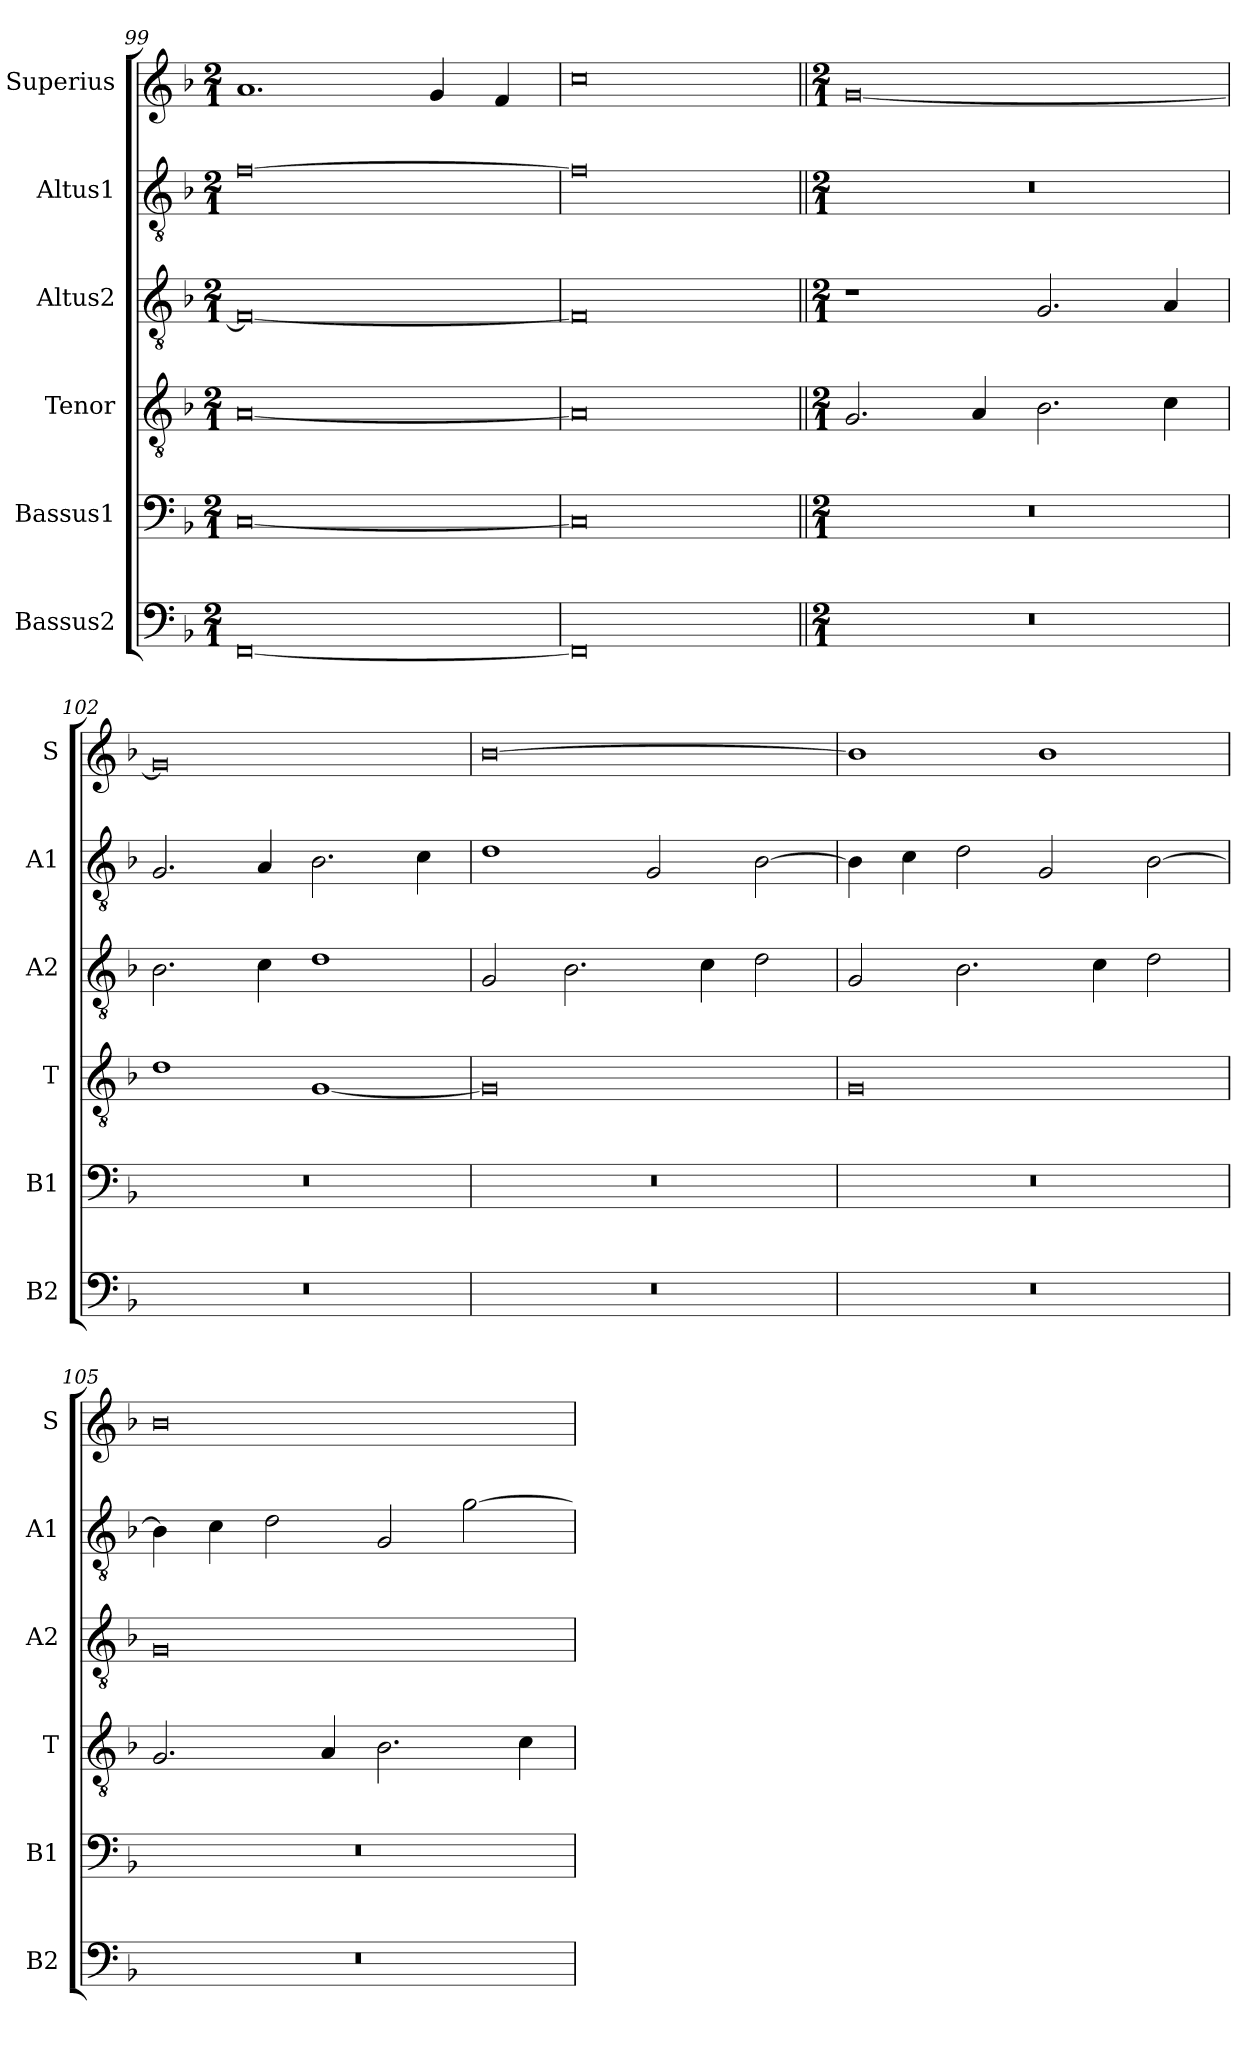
**kern	**kern	**kern	**kern	**kern	**kern
*part6	*part5	*part4	*part3	*part2	*part1
*staff6	*staff5	*staff4	*staff3	*staff2	*staff1
*I"Bassus2	*I"Bassus1	*I"Tenor	*I"Altus2	*I"Altus1	*I"Superius
*I'B2	*I'B1	*I'T	*I'A2	*I'A1	*I'S
*clefF4	*clefF4	*clefGv2	*clefGv2	*clefGv2	*clefG2
*k[b-]	*k[b-]	*k[b-]	*k[b-]	*k[b-]	*k[b-]
*M2/1	*M2/1	*M2/1	*M2/1	*M2/1	*M2/1
=99	=99	=99	=99	=99	=99
[0FF	[0C	[0A	0F_	[0f	1.a
.	.	.	.	.	4g/
.	.	.	.	.	4f/
=100	=100	=100	=100	=100	=100
0FF]	0C]	0A]	0F]	0f]	0cc
!!LO:LB:g=z
=101||	=101||	=101||	=101||	=101||	=101||
*M2/1	*M2/1	*M2/1	*M2/1	*M2/1	*M2/1
0r	0r	2.G/	1r	0r	[0g
.	.	4A/	.	.	.
.	.	2.B-\	2.G/	.	.
.	.	4c\	4A/	.	.
=102	=102	=102	=102	=102	=102
0r	0r	1d	2.B-\	2.G/	0g]
.	.	.	4c\	4A/	.
.	.	[1G	1d	2.B-\	.
.	.	.	.	4c\	.
=103	=103	=103	=103	=103	=103
0r	0r	0G]	2G/	1d	[0b-
.	.	.	2.B-\	.	.
.	.	.	.	2G/	.
.	.	.	4c\	.	.
.	.	.	2d\	[2B-\	.
=104	=104	=104	=104	=104	=104
0r	0r	0G	2G/	4B-\]	1b-]
.	.	.	.	4c\	.
.	.	.	2.B-\	2d\	.
.	.	.	.	2G/	1b-
.	.	.	4c\	.	.
.	.	.	2d\	[2B-\	.
=105	=105	=105	=105	=105	=105
0r	0r	2.G/	0G	4B-\]	0b-
.	.	.	.	4c\	.
.	.	.	.	2d\	.
.	.	4A/	.	.	.
.	.	2.B-\	.	2G/	.
.	.	.	.	[2g\	.
.	.	4c\	.	.	.
=	=	=	=	=	=
*-	*-	*-	*-	*-	*-
